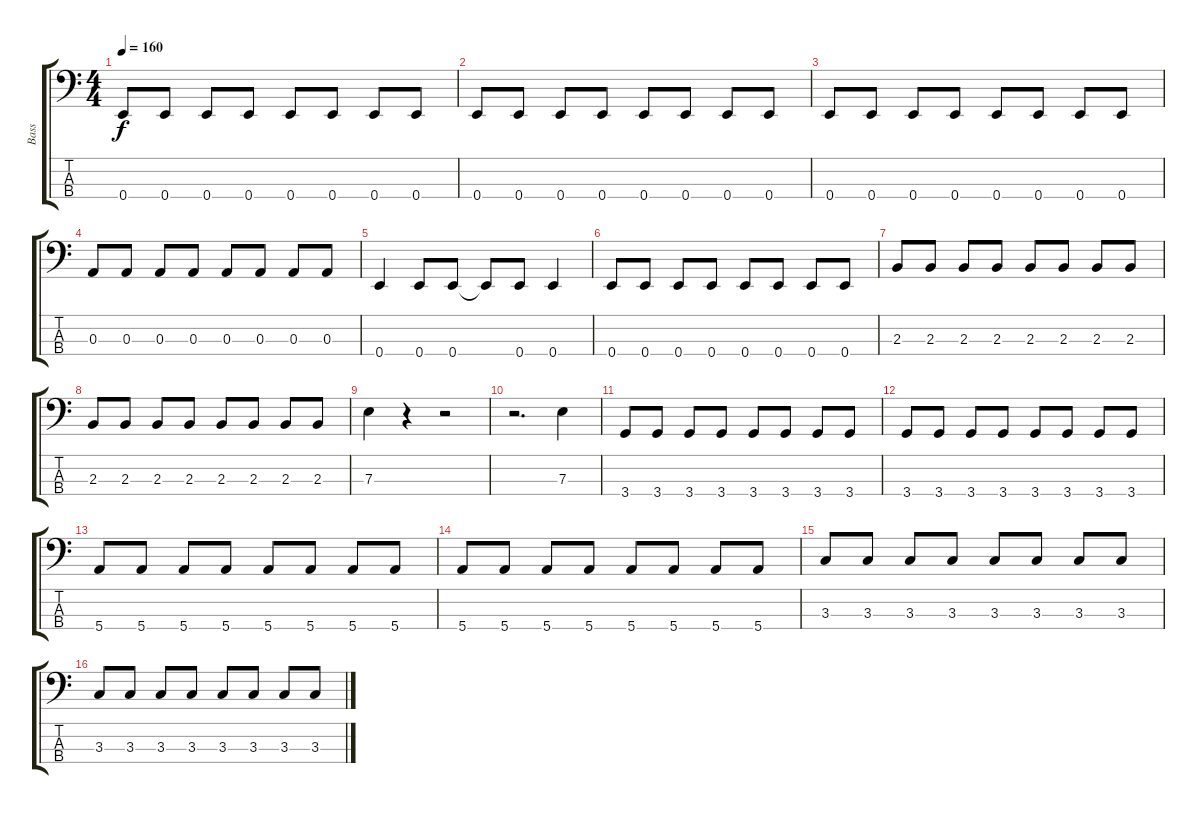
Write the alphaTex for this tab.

\track ("Bass" "Bass") {instrument electricbassfinger}
\staff {score tabs}
\tuning (G2 D2 A1 E1) {hide}
\ts (4 4)
\tempo 160
\clef f4
\ks c
0.4.8{dy f} 0.4.8 0.4.8 0.4.8 0.4.8 0.4.8 0.4.8 0.4.8 |
0.4.8 0.4.8 0.4.8 0.4.8 0.4.8 0.4.8 0.4.8 0.4.8 |
0.4.8 0.4.8 0.4.8 0.4.8 0.4.8 0.4.8 0.4.8 0.4.8 |
0.3.8 0.3.8 0.3.8 0.3.8 0.3.8 0.3.8 0.3.8 0.3.8 |
0.4.4 0.4.8 0.4.8 0.4{t}.8 0.4.8 0.4.4 |
0.4.8 0.4.8 0.4.8 0.4.8 0.4.8 0.4.8 0.4.8 0.4.8 |
2.3.8 2.3.8 2.3.8 2.3.8 2.3.8 2.3.8 2.3.8 2.3.8 |
2.3.8 2.3.8 2.3.8 2.3.8 2.3.8 2.3.8 2.3.8 2.3.8 |
7.3.4 r.4 r.2 |
r.2{d} 7.3.4 |
3.4.8 3.4.8 3.4.8 3.4.8 3.4.8 3.4.8 3.4.8 3.4.8 |
3.4.8 3.4.8 3.4.8 3.4.8 3.4.8 3.4.8 3.4.8 3.4.8 |
5.4.8 5.4.8 5.4.8 5.4.8 5.4.8 5.4.8 5.4.8 5.4.8 |
5.4.8 5.4.8 5.4.8 5.4.8 5.4.8 5.4.8 5.4.8 5.4.8 |
3.3.8 3.3.8 3.3.8 3.3.8 3.3.8 3.3.8 3.3.8 3.3.8 |
3.3.8 3.3.8 3.3.8 3.3.8 3.3.8 3.3.8 3.3.8 3.3.8
